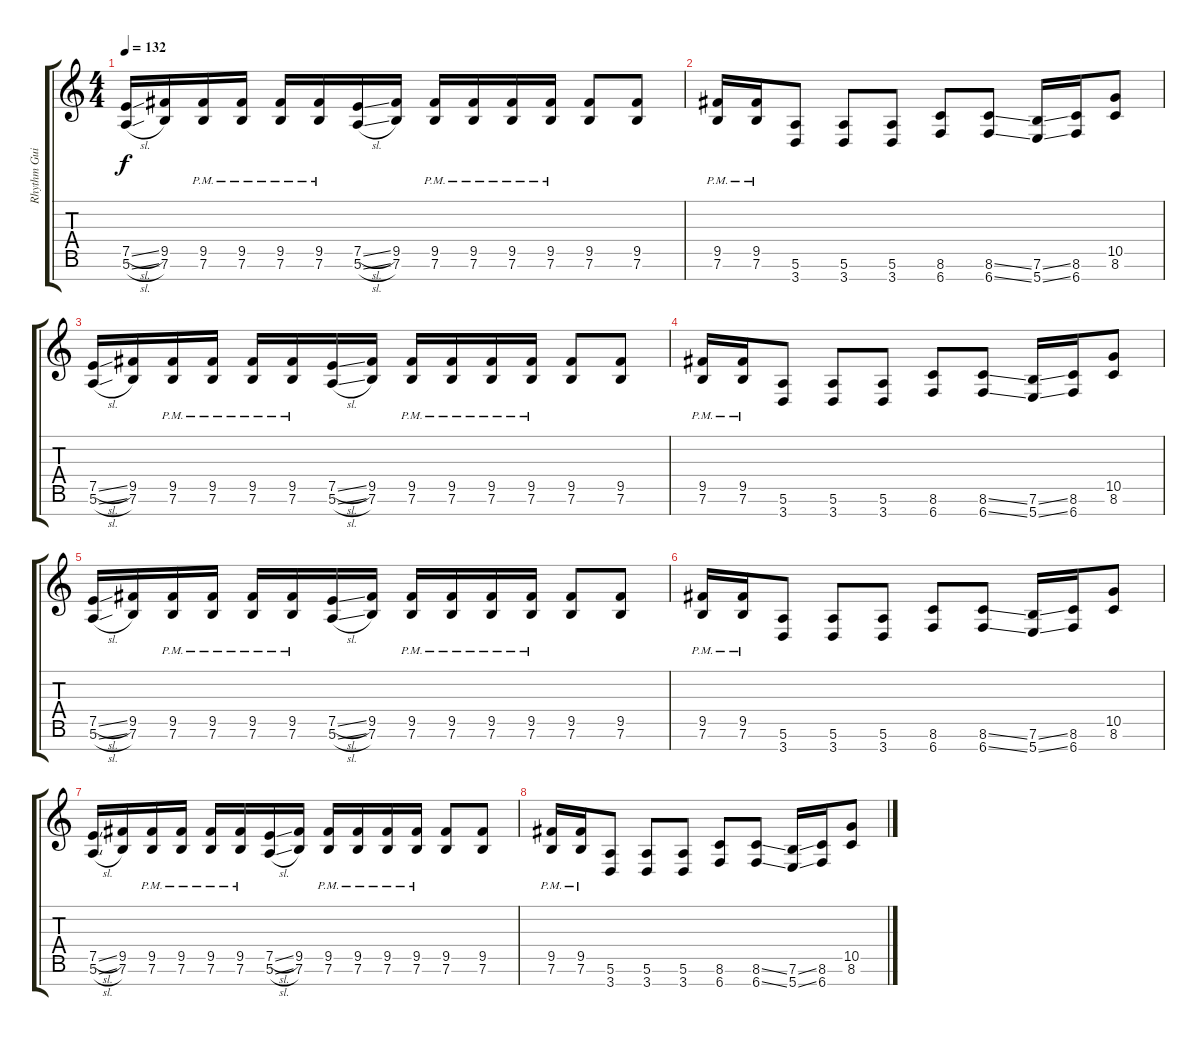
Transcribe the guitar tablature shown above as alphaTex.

\track ("Rhythm Guitar 2" "Rhythm Gui") {instrument overdrivenguitar}
\staff {score tabs}
\tuning (E4 B3 G3 D3 A2 E2 B1) {hide}
\ts (4 4)
\tempo 132
\clef g2
\ks c
(7.5{sl} 5.6{sl}).16{dy f} (9.5 7.6).16 (9.5{pm} 7.6{pm}).16 (9.5{pm} 7.6{pm}).16 (9.5{pm} 7.6{pm}).16 (9.5{pm} 7.6{pm}).16 (7.5{sl} 5.6{sl}).16 (9.5 7.6).16 (9.5{pm} 7.6{pm}).16 (9.5{pm} 7.6{pm}).16 (9.5{pm} 7.6{pm}).16 (9.5{pm} 7.6{pm}).16 (9.5 7.6).8 (9.5 7.6).8 |
(9.5{pm} 7.6{pm}).16 (9.5{pm} 7.6{pm}).16 (5.6 3.7).8 (5.6 3.7).8 (5.6 3.7).8 (8.6 6.7).8 (8.6{ss} 6.7{ss}).8 (7.6{ss} 5.7{ss}).16 (8.6 6.7).16 (10.5 8.6).8 |
(7.5{sl} 5.6{sl}).16 (9.5 7.6).16 (9.5{pm} 7.6{pm}).16 (9.5{pm} 7.6{pm}).16 (9.5{pm} 7.6{pm}).16 (9.5{pm} 7.6{pm}).16 (7.5{sl} 5.6{sl}).16 (9.5 7.6).16 (9.5{pm} 7.6{pm}).16 (9.5{pm} 7.6{pm}).16 (9.5{pm} 7.6{pm}).16 (9.5{pm} 7.6{pm}).16 (9.5 7.6).8 (9.5 7.6).8 |
(9.5{pm} 7.6{pm}).16 (9.5{pm} 7.6{pm}).16 (5.6 3.7).8 (5.6 3.7).8 (5.6 3.7).8 (8.6 6.7).8 (8.6{ss} 6.7{ss}).8 (7.6{ss} 5.7{ss}).16 (8.6 6.7).16 (10.5 8.6).8 |
(7.5{sl} 5.6{sl}).16 (9.5 7.6).16 (9.5{pm} 7.6{pm}).16 (9.5{pm} 7.6{pm}).16 (9.5{pm} 7.6{pm}).16 (9.5{pm} 7.6{pm}).16 (7.5{sl} 5.6{sl}).16 (9.5 7.6).16 (9.5{pm} 7.6{pm}).16 (9.5{pm} 7.6{pm}).16 (9.5{pm} 7.6{pm}).16 (9.5{pm} 7.6{pm}).16 (9.5 7.6).8 (9.5 7.6).8 |
(9.5{pm} 7.6{pm}).16 (9.5{pm} 7.6{pm}).16 (5.6 3.7).8 (5.6 3.7).8 (5.6 3.7).8 (8.6 6.7).8 (8.6{ss} 6.7{ss}).8 (7.6{ss} 5.7{ss}).16 (8.6 6.7).16 (10.5 8.6).8 |
(7.5{sl} 5.6{sl}).16 (9.5 7.6).16 (9.5{pm} 7.6{pm}).16 (9.5{pm} 7.6{pm}).16 (9.5{pm} 7.6{pm}).16 (9.5{pm} 7.6{pm}).16 (7.5{sl} 5.6{sl}).16 (9.5 7.6).16 (9.5{pm} 7.6{pm}).16 (9.5{pm} 7.6{pm}).16 (9.5{pm} 7.6{pm}).16 (9.5{pm} 7.6{pm}).16 (9.5 7.6).8 (9.5 7.6).8 |
(9.5{pm} 7.6{pm}).16 (9.5{pm} 7.6{pm}).16 (5.6 3.7).8 (5.6 3.7).8 (5.6 3.7).8 (8.6 6.7).8 (8.6{ss} 6.7{ss}).8 (7.6{ss} 5.7{ss}).16 (8.6 6.7).16 (10.5 8.6).8
